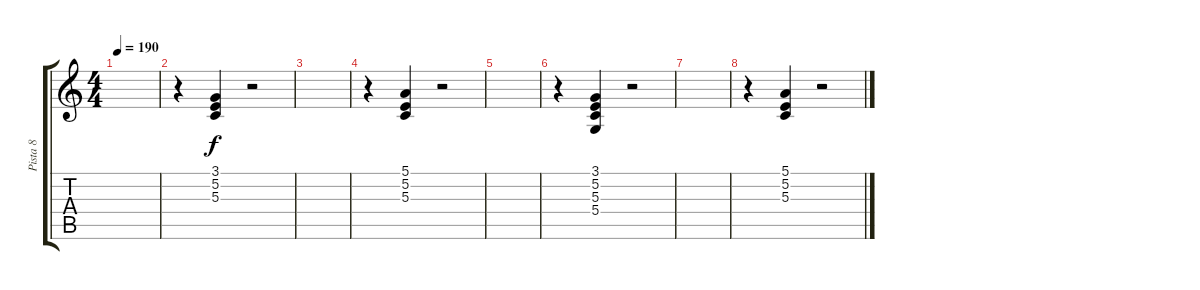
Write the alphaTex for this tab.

\track ("Pista 8" "Pista 8") {instrument drawbarorgan}
\staff {score tabs}
\tuning (E4 B3 G3 D3 A2 E2) {hide}
\ts (4 4)
\tempo 190
\clef g2
\ks c
|
r.4 (3.1 5.2 5.3).4 r.2 |
|
r.4 (5.1 5.2 5.3).4 r.2 |
|
r.4 (3.1 5.2 5.3 5.4).4 r.2 |
|
r.4 (5.1 5.2 5.3).4 r.2
